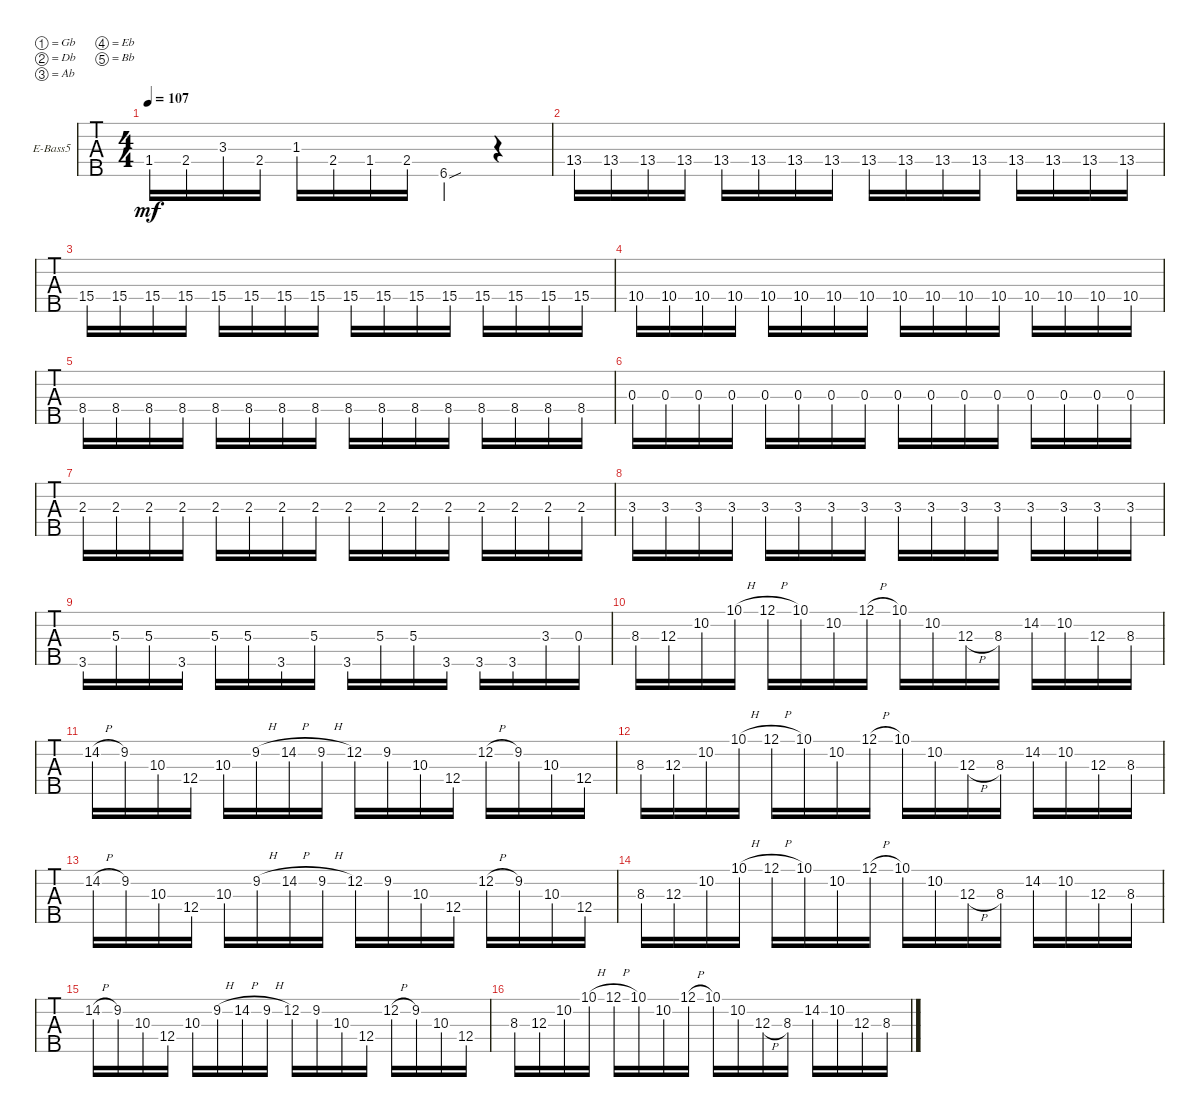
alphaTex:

\defaultSystemsLayout 4
\bracketExtendMode groupsimilarinstruments
\firstSystemTrackNameOrientation horizontal
\otherSystemsTrackNameOrientation horizontal
\track ("Electric Bass" "E-Bass5") {instrument electricbassfinger}
\staff {tabs}
\tuning (Gb2 Db2 Ab1 Eb1 Bb0)
\ts (4 4)
\tempo 107
\clef f4
\ks c
1.4.16{dy mf} 2.4.16 3.3.16 2.4.16 1.3.16 2.4.16 1.4.16 2.4.16 6.5{sou}.4 r.4 |
13.4.16 13.4.16 13.4.16 13.4.16 13.4.16 13.4.16 13.4.16 13.4.16 13.4.16 13.4.16 13.4.16 13.4.16 13.4.16 13.4.16 13.4.16 13.4.16 |
15.4.16 15.4.16 15.4.16 15.4.16 15.4.16 15.4.16 15.4.16 15.4.16 15.4.16 15.4.16 15.4.16 15.4.16 15.4.16 15.4.16 15.4.16 15.4.16 |
10.4.16 10.4.16 10.4.16 10.4.16 10.4.16 10.4.16 10.4.16 10.4.16 10.4.16 10.4.16 10.4.16 10.4.16 10.4.16 10.4.16 10.4.16 10.4.16 |
8.4.16 8.4.16 8.4.16 8.4.16 8.4.16 8.4.16 8.4.16 8.4.16 8.4.16 8.4.16 8.4.16 8.4.16 8.4.16 8.4.16 8.4.16 8.4.16 |
0.3.16 0.3.16 0.3.16 0.3.16 0.3.16 0.3.16 0.3.16 0.3.16 0.3.16 0.3.16 0.3.16 0.3.16 0.3.16 0.3.16 0.3.16 0.3.16 |
2.3.16 2.3.16 2.3.16 2.3.16 2.3.16 2.3.16 2.3.16 2.3.16 2.3.16 2.3.16 2.3.16 2.3.16 2.3.16 2.3.16 2.3.16 2.3.16 |
3.3.16 3.3.16 3.3.16 3.3.16 3.3.16 3.3.16 3.3.16 3.3.16 3.3.16 3.3.16 3.3.16 3.3.16 3.3.16 3.3.16 3.3.16 3.3.16 |
3.5.16 5.3.16 5.3.16 3.5.16 5.3.16 5.3.16 3.5.16 5.3.16 3.5.16 5.3.16 5.3.16 3.5.16 3.5.16 3.5.16 3.3.16 0.3.16 |
8.3.16 12.3.16 10.2.16 10.1{h}.16 12.1{h}.16 10.1.16 10.2.16 12.1{h}.16 10.1.16 10.2.16 12.3{h}.16 8.3.16 14.2.16 10.2.16 12.3.16 8.3.16 |
14.2{h}.16 9.2.16 10.3.16 12.4.16 10.3.16 9.2{h}.16 14.2{h}.16 9.2{h}.16 12.2.16 9.2.16 10.3.16 12.4.16 12.2{h}.16 9.2.16 10.3.16 12.4.16 |
8.3.16 12.3.16 10.2.16 10.1{h}.16 12.1{h}.16 10.1.16 10.2.16 12.1{h}.16 10.1.16 10.2.16 12.3{h}.16 8.3.16 14.2.16 10.2.16 12.3.16 8.3.16 |
14.2{h}.16 9.2.16 10.3.16 12.4.16 10.3.16 9.2{h}.16 14.2{h}.16 9.2{h}.16 12.2.16 9.2.16 10.3.16 12.4.16 12.2{h}.16 9.2.16 10.3.16 12.4.16 |
8.3.16 12.3.16 10.2.16 10.1{h}.16 12.1{h}.16 10.1.16 10.2.16 12.1{h}.16 10.1.16 10.2.16 12.3{h}.16 8.3.16 14.2.16 10.2.16 12.3.16 8.3.16 |
14.2{h}.16 9.2.16 10.3.16 12.4.16 10.3.16 9.2{h}.16 14.2{h}.16 9.2{h}.16 12.2.16 9.2.16 10.3.16 12.4.16 12.2{h}.16 9.2.16 10.3.16 12.4.16 |
8.3.16 12.3.16 10.2.16 10.1{h}.16 12.1{h}.16 10.1.16 10.2.16 12.1{h}.16 10.1.16 10.2.16 12.3{h}.16 8.3.16 14.2.16 10.2.16 12.3.16 8.3.16
